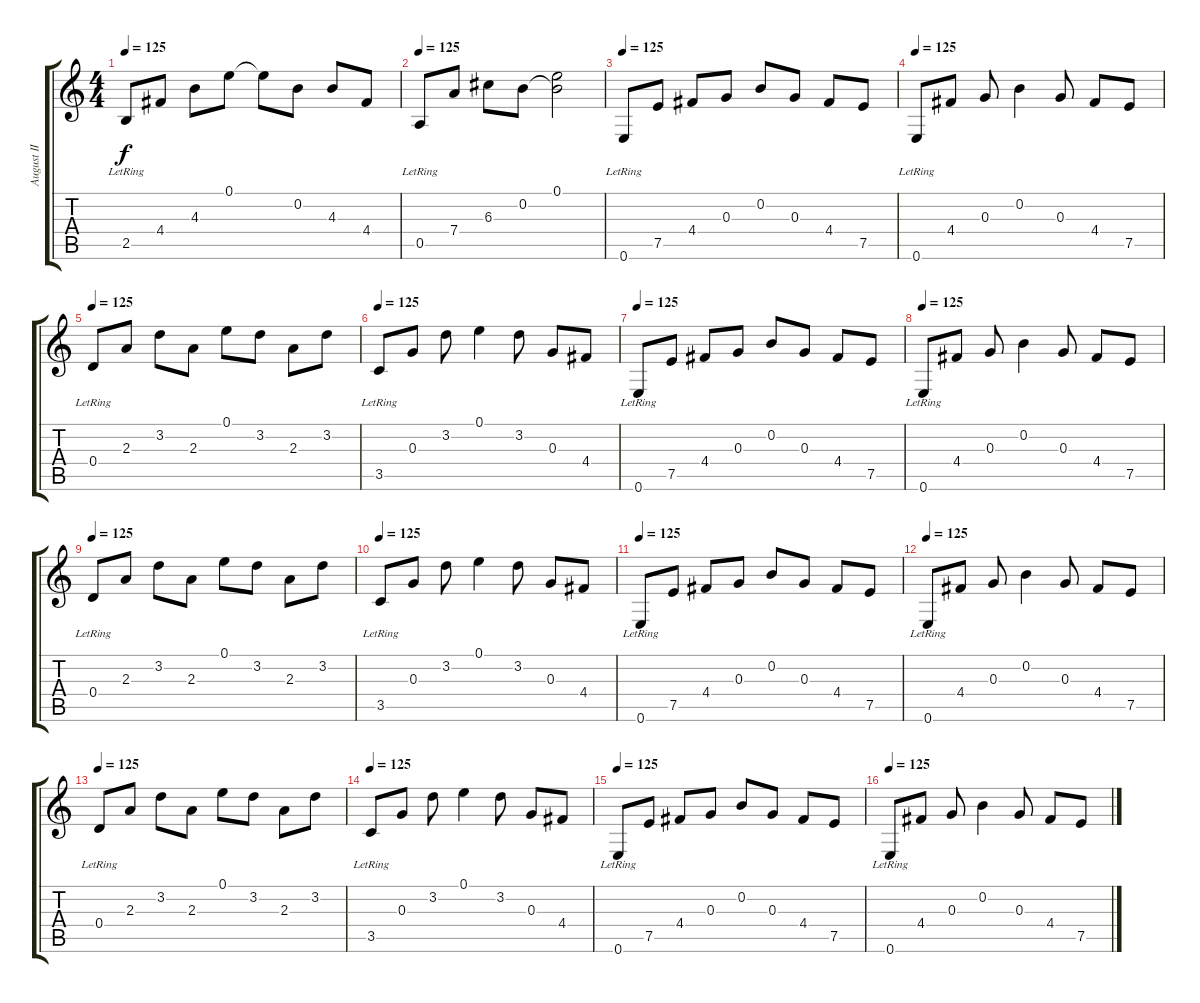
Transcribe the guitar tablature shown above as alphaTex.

\track ("August II" "August II") {instrument distortionguitar}
\staff {score tabs}
\tuning (E4 B3 G3 D3 A2 E2) {hide}
\ts (4 4)
\tempo 125
\clef g2
\ks c
2.5{lr}.8{dy f volume 12 instrument acousticguitarsteel} 4.4.8 4.3.8 0.1.8 0.1{t}.8 0.2.8 4.3.8 4.4.8 |
\tempo 125
0.5{lr}.8 7.4.8 6.3.8 0.2.8 (0.1 0.2{t}).2 |
\tempo 125
0.6{lr}.8{volume 12 instrument acousticguitarsteel} 7.5.8 4.4.8 0.3.8 0.2.8 0.3.8 4.4.8 7.5.8 |
\tempo 125
0.6{lr}.8 4.4.8 0.3.8 0.2.4 0.3.8 4.4.8 7.5.8 |
\tempo 125
0.4{lr}.8{volume 12 instrument acousticguitarsteel} 2.3.8 3.2.8 2.3.8 0.1.8 3.2.8 2.3.8 3.2.8 |
\tempo 125
3.5{lr}.8 0.3.8 3.2.8 0.1.4 3.2.8 0.3.8 4.4.8 |
\tempo 125
0.6{lr}.8{volume 12 instrument acousticguitarsteel} 7.5.8 4.4.8 0.3.8 0.2.8 0.3.8 4.4.8 7.5.8 |
\tempo 125
0.6{lr}.8 4.4.8 0.3.8 0.2.4 0.3.8 4.4.8 7.5.8 |
\tempo 125
0.4{lr}.8{volume 12 instrument acousticguitarsteel} 2.3.8 3.2.8 2.3.8 0.1.8 3.2.8 2.3.8 3.2.8 |
\tempo 125
3.5{lr}.8 0.3.8 3.2.8 0.1.4 3.2.8 0.3.8 4.4.8 |
\tempo 125
0.6{lr}.8{volume 12 instrument acousticguitarsteel} 7.5.8 4.4.8 0.3.8 0.2.8 0.3.8 4.4.8 7.5.8 |
\tempo 125
0.6{lr}.8 4.4.8 0.3.8 0.2.4 0.3.8 4.4.8 7.5.8 |
\tempo 125
0.4{lr}.8{volume 12 instrument acousticguitarsteel} 2.3.8 3.2.8 2.3.8 0.1.8 3.2.8 2.3.8 3.2.8 |
\tempo 125
3.5{lr}.8 0.3.8 3.2.8 0.1.4 3.2.8 0.3.8 4.4.8 |
\tempo 125
0.6{lr}.8{volume 12 instrument acousticguitarsteel} 7.5.8 4.4.8 0.3.8 0.2.8 0.3.8 4.4.8 7.5.8 |
\tempo 125
0.6{lr}.8 4.4.8 0.3.8 0.2.4 0.3.8 4.4.8 7.5.8
